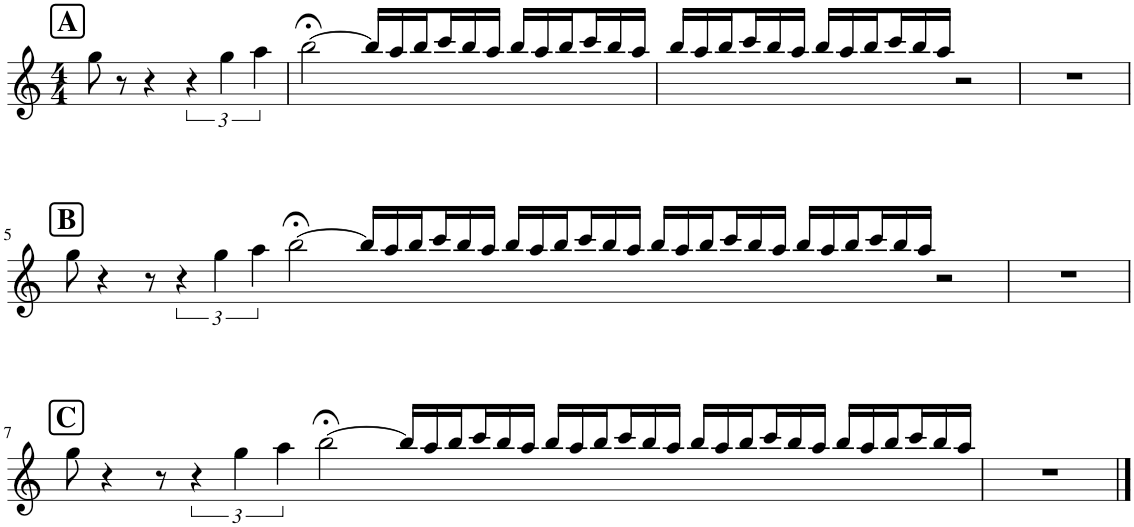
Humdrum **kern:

**kern
*part1
*staff1
*I"Bb Clarinet
*I'Bb Cl.
*clefG2
*ITrd1c2
*k[]
*M4/4
!!LO:REH:place=s1:a:B:cj:fs=14:t=A
=1
8gg\
8r
4r
6r
6gg\
6aa\
=2
[2bb;<\
24bb/LL]
24aa/
24bb/
*Xbrackettup
24ccc/
24bb/
24aa/JJ
24bb/LL
24aa/
24bb/
24ccc/
24bb/
24aa/JJ
=3
24bb/LL
24aa/
24bb/
24ccc/
24bb/
24aa/JJ
24bb/LL
24aa/
24bb/
24ccc/
24bb/
24aa/JJ
2r
=4
1r
!!LO:LB:g=z
!!LO:REH:place=s1:a:B:cj:fs=14:t=B
=5
8gg\
4r
8r
*brackettup
6r
6gg\
6aa\
[2bb;<\
24bb/LL]
24aa/
24bb/J
*Xbrackettup
24ccc/L
24bb/
24aa/JJ
24bb/LL
24aa/
24bb/J
24ccc/L
24bb/
24aa/JJ
24bb/LL
24aa/
24bb/J
24ccc/L
24bb/
24aa/JJ
24bb/LL
24aa/
24bb/J
24ccc/L
24bb/
24aa/JJ
2r
=6
1r
!!LO:LB:g=z
!!LO:REH:place=s1:a:B:cj:fs=14:t=C
=7
8gg\
4r
8r
*brackettup
6r
6gg\
6aa\
[2bb;<\
24bb/LL]
24aa/
24bb/J
*Xbrackettup
24ccc/L
24bb/
24aa/JJ
24bb/LL
24aa/
24bb/J
24ccc/L
24bb/
24aa/JJ
24bb/LL
24aa/
24bb/J
24ccc/L
24bb/
24aa/JJ
24bb/LL
24aa/
24bb/J
24ccc/L
24bb/
24aa/JJ
=8
1r
==
*-
